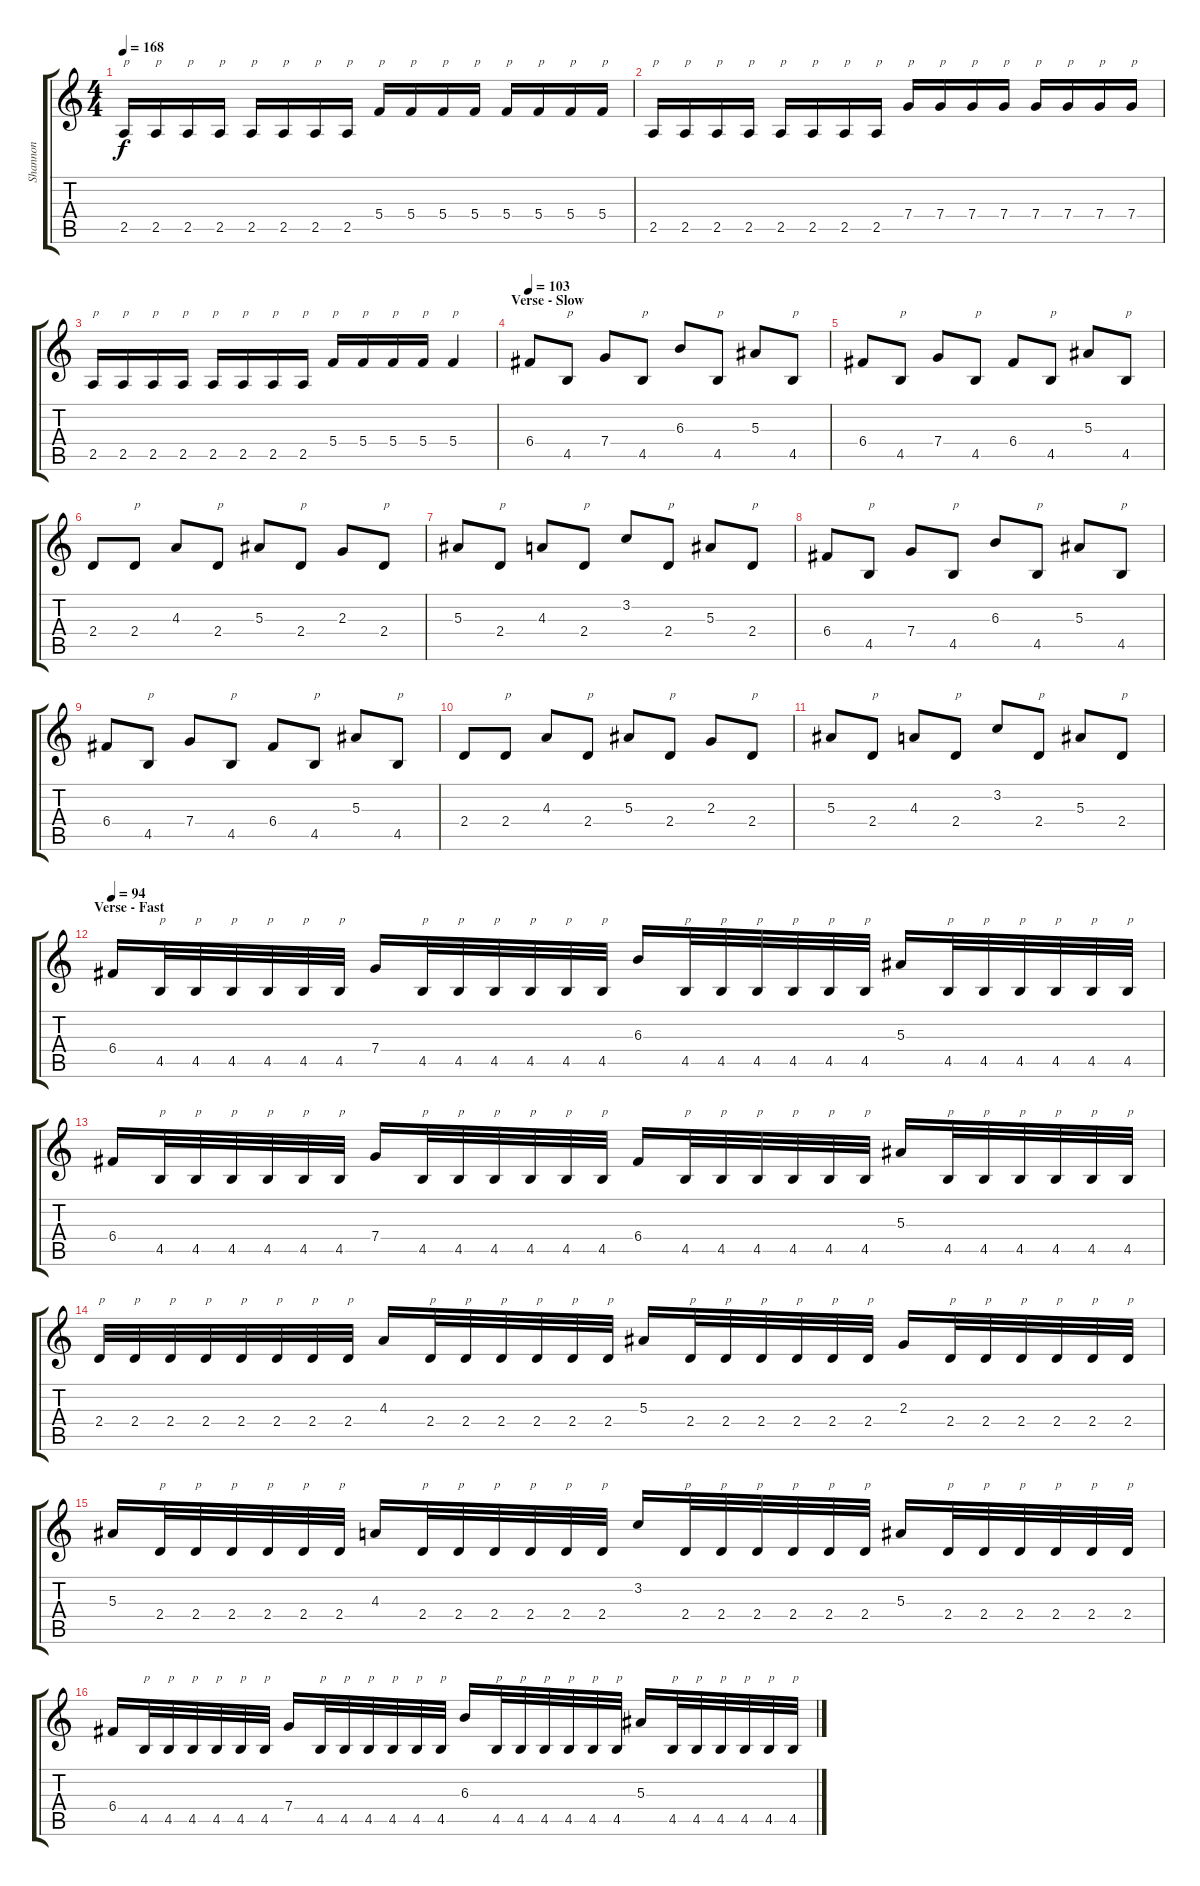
\track ("Shannon" "Shannon") {instrument distortionguitar}
\staff {score tabs}
\tuning (D4 A3 F3 C3 G2 D2) {hide}
\ts (4 4)
\tempo 168
\clef g2
\ks c
2.5.16{txt "p" dy f} 2.5.16{txt "p"} 2.5.16{txt "p"} 2.5.16{txt "p"} 2.5.16{txt "p"} 2.5.16{txt "p"} 2.5.16{txt "p"} 2.5.16{txt "p"} 5.4.16{txt "p"} 5.4.16{txt "p"} 5.4.16{txt "p"} 5.4.16{txt "p"} 5.4.16{txt "p"} 5.4.16{txt "p"} 5.4.16{txt "p"} 5.4.16{txt "p"} |
2.5.16{txt "p"} 2.5.16{txt "p"} 2.5.16{txt "p"} 2.5.16{txt "p"} 2.5.16{txt "p"} 2.5.16{txt "p"} 2.5.16{txt "p"} 2.5.16{txt "p"} 7.4.16{txt "p"} 7.4.16{txt "p"} 7.4.16{txt "p"} 7.4.16{txt "p"} 7.4.16{txt "p"} 7.4.16{txt "p"} 7.4.16{txt "p"} 7.4.16{txt "p"} |
2.5.16{txt "p"} 2.5.16{txt "p"} 2.5.16{txt "p"} 2.5.16{txt "p"} 2.5.16{txt "p"} 2.5.16{txt "p"} 2.5.16{txt "p"} 2.5.16{txt "p"} 5.4.16{txt "p"} 5.4.16{txt "p"} 5.4.16{txt "p"} 5.4.16{txt "p"} 5.4.4{txt "p"} |
\section ("" "Verse - Slow")
\tempo 103
6.4.8{volume 12} 4.5.8{txt "p"} 7.4.8 4.5.8{txt "p"} 6.3.8 4.5.8{txt "p"} 5.3.8 4.5.8{txt "p"} |
6.4.8 4.5.8{txt "p"} 7.4.8 4.5.8{txt "p"} 6.4.8 4.5.8{txt "p"} 5.3.8 4.5.8{txt "p"} |
2.4.8 2.4.8{txt "p"} 4.3.8 2.4.8{txt "p"} 5.3.8 2.4.8{txt "p"} 2.3.8 2.4.8{txt "p"} |
5.3.8 2.4.8{txt "p"} 4.3.8 2.4.8{txt "p"} 3.2.8 2.4.8{txt "p"} 5.3.8 2.4.8{txt "p"} |
6.4.8 4.5.8{txt "p"} 7.4.8 4.5.8{txt "p"} 6.3.8 4.5.8{txt "p"} 5.3.8 4.5.8{txt "p"} |
6.4.8 4.5.8{txt "p"} 7.4.8 4.5.8{txt "p"} 6.4.8 4.5.8{txt "p"} 5.3.8 4.5.8{txt "p"} |
2.4.8 2.4.8{txt "p"} 4.3.8 2.4.8{txt "p"} 5.3.8 2.4.8{txt "p"} 2.3.8 2.4.8{txt "p"} |
5.3.8 2.4.8{txt "p"} 4.3.8 2.4.8{txt "p"} 3.2.8 2.4.8{txt "p"} 5.3.8 2.4.8{txt "p"} |
\section ("" "Verse - Fast")
\tempo 94
6.4.16 4.5.32{txt "p"} 4.5.32{txt "p"} 4.5.32{txt "p"} 4.5.32{txt "p"} 4.5.32{txt "p"} 4.5.32{txt "p"} 7.4.16 4.5.32{txt "p"} 4.5.32{txt "p"} 4.5.32{txt "p"} 4.5.32{txt "p"} 4.5.32{txt "p"} 4.5.32{txt "p"} 6.3.16 4.5.32{txt "p"} 4.5.32{txt "p"} 4.5.32{txt "p"} 4.5.32{txt "p"} 4.5.32{txt "p"} 4.5.32{txt "p"} 5.3.16 4.5.32{txt "p"} 4.5.32{txt "p"} 4.5.32{txt "p"} 4.5.32{txt "p"} 4.5.32{txt "p"} 4.5.32{txt "p"} |
6.4.16 4.5.32{txt "p"} 4.5.32{txt "p"} 4.5.32{txt "p"} 4.5.32{txt "p"} 4.5.32{txt "p"} 4.5.32{txt "p"} 7.4.16 4.5.32{txt "p"} 4.5.32{txt "p"} 4.5.32{txt "p"} 4.5.32{txt "p"} 4.5.32{txt "p"} 4.5.32{txt "p"} 6.4.16 4.5.32{txt "p"} 4.5.32{txt "p"} 4.5.32{txt "p"} 4.5.32{txt "p"} 4.5.32{txt "p"} 4.5.32{txt "p"} 5.3.16 4.5.32{txt "p"} 4.5.32{txt "p"} 4.5.32{txt "p"} 4.5.32{txt "p"} 4.5.32{txt "p"} 4.5.32{txt "p"} |
2.4.32{txt "p"} 2.4.32{txt "p"} 2.4.32{txt "p"} 2.4.32{txt "p"} 2.4.32{txt "p"} 2.4.32{txt "p"} 2.4.32{txt "p"} 2.4.32{txt "p"} 4.3.16 2.4.32{txt "p"} 2.4.32{txt "p"} 2.4.32{txt "p"} 2.4.32{txt "p"} 2.4.32{txt "p"} 2.4.32{txt "p"} 5.3.16 2.4.32{txt "p"} 2.4.32{txt "p"} 2.4.32{txt "p"} 2.4.32{txt "p"} 2.4.32{txt "p"} 2.4.32{txt "p"} 2.3.16 2.4.32{txt "p"} 2.4.32{txt "p"} 2.4.32{txt "p"} 2.4.32{txt "p"} 2.4.32{txt "p"} 2.4.32{txt "p"} |
5.3.16 2.4.32{txt "p"} 2.4.32{txt "p"} 2.4.32{txt "p"} 2.4.32{txt "p"} 2.4.32{txt "p"} 2.4.32{txt "p"} 4.3.16 2.4.32{txt "p"} 2.4.32{txt "p"} 2.4.32{txt "p"} 2.4.32{txt "p"} 2.4.32{txt "p"} 2.4.32{txt "p"} 3.2.16 2.4.32{txt "p"} 2.4.32{txt "p"} 2.4.32{txt "p"} 2.4.32{txt "p"} 2.4.32{txt "p"} 2.4.32{txt "p"} 5.3.16 2.4.32{txt "p"} 2.4.32{txt "p"} 2.4.32{txt "p"} 2.4.32{txt "p"} 2.4.32{txt "p"} 2.4.32{txt "p"} |
6.4.16 4.5.32{txt "p"} 4.5.32{txt "p"} 4.5.32{txt "p"} 4.5.32{txt "p"} 4.5.32{txt "p"} 4.5.32{txt "p"} 7.4.16 4.5.32{txt "p"} 4.5.32{txt "p"} 4.5.32{txt "p"} 4.5.32{txt "p"} 4.5.32{txt "p"} 4.5.32{txt "p"} 6.3.16 4.5.32{txt "p"} 4.5.32{txt "p"} 4.5.32{txt "p"} 4.5.32{txt "p"} 4.5.32{txt "p"} 4.5.32{txt "p"} 5.3.16 4.5.32{txt "p"} 4.5.32{txt "p"} 4.5.32{txt "p"} 4.5.32{txt "p"} 4.5.32{txt "p"} 4.5.32{txt "p"}
